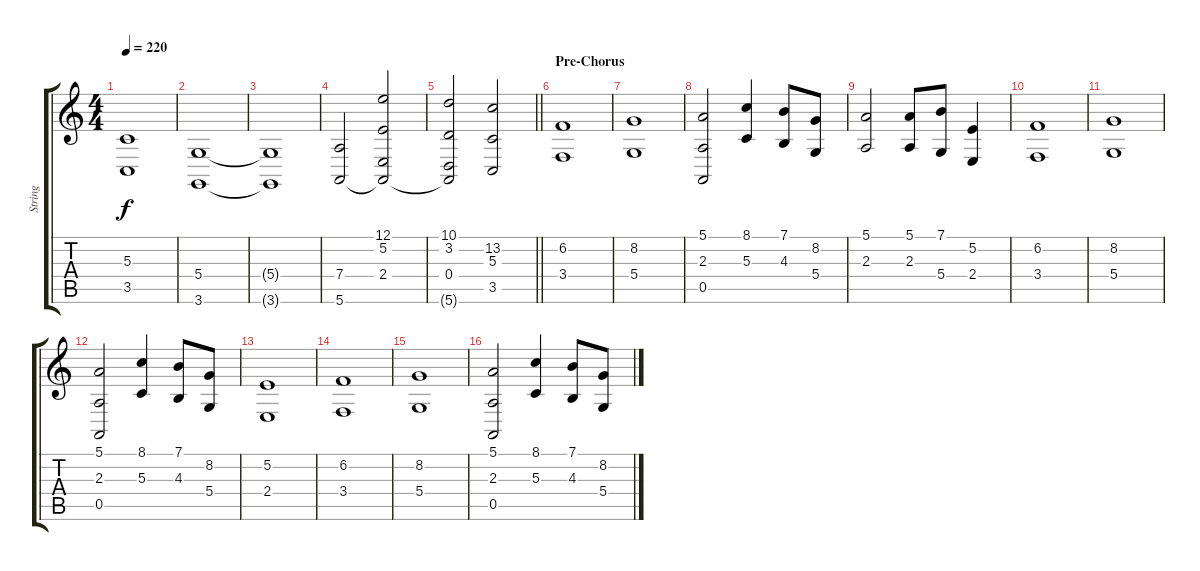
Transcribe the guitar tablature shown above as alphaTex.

\track ("String" "String") {instrument stringensemble1}
\staff {score tabs}
\tuning (E4 B3 G3 D3 A2 E2) {hide}
\ts (4 4)
\tempo 220
\clef g2
\ks c
(5.3{t} 3.5{t}).1{dy f} |
(5.4 3.6).1 |
(5.4{t} 3.6{t}).1 |
(7.4 5.6).2 (12.1 5.2 2.4 5.6{t}).2 |
\barLineRight lightlight
(10.1 3.2 0.4 5.6{t}).2 (13.2 5.3 3.5).2 |
\section ("" "Pre-Chorus")
(6.2 3.4).1 |
(8.2 5.4).1 |
(5.1 2.3 0.5).2 (8.1 5.3).4 (7.1 4.3).8 (8.2 5.4).8 |
(5.1 2.3).2 (5.1 2.3).8 (7.1 5.4).8 (5.2 2.4).4 |
(6.2 3.4).1 |
(8.2 5.4).1 |
(5.1 2.3 0.5).2 (8.1 5.3).4 (7.1 4.3).8 (8.2 5.4).8 |
(5.2 2.4).1 |
(6.2 3.4).1 |
(8.2 5.4).1 |
(5.1 2.3 0.5).2 (8.1 5.3).4 (7.1 4.3).8 (8.2 5.4).8
